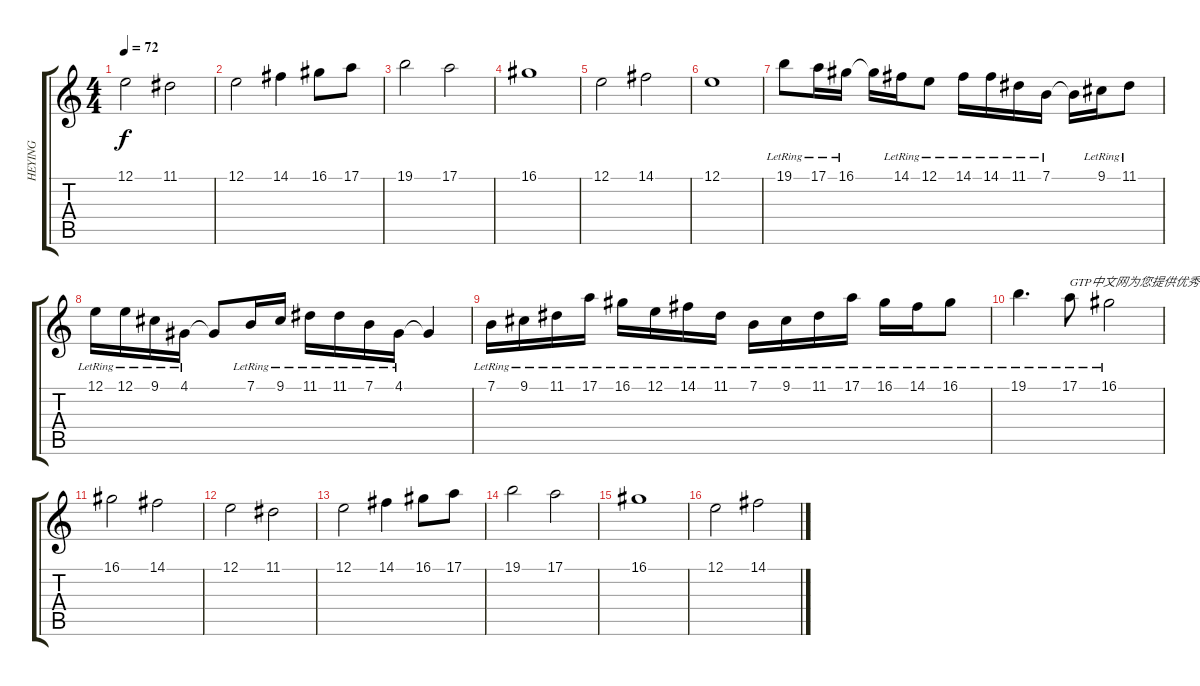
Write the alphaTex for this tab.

\track ("HEYING" "HEYING") {instrument stringensemble1}
\staff {score tabs}
\tuning (E4 B3 G3 D3 A2 E2) {hide}
\ts (4 4)
\tempo 72
\clef g2
\ks c
12.1.2{dy f} 11.1.2 |
12.1.2 14.1.4 16.1.8 17.1.8 |
19.1.2 17.1.2 |
16.1.1 |
12.1.2 14.1.2 |
12.1.1 |
19.1{lr}.8 17.1{lr}.16 16.1{lr}.16 16.1{t}.16 14.1{lr}.16 12.1{lr}.8 14.1{lr}.16 14.1{lr}.16 11.1{lr}.16 7.1{lr}.16 7.1{t}.16 9.1{lr}.16 11.1{lr}.8 |
12.1{lr}.16 12.1{lr}.16 9.1{lr}.16 4.1{lr}.16 4.1{t}.8 7.1{lr}.16 9.1{lr}.16 11.1{lr}.16 11.1{lr}.16 7.1{lr}.16 4.1{lr}.16 4.1{t}.4 |
7.1{lr}.16 9.1{lr}.16 11.1{lr}.16 17.1{lr}.16 16.1{lr}.16 12.1{lr}.16 14.1{lr}.16 11.1{lr}.16 7.1{lr}.16 9.1{lr}.16 11.1{lr}.16 17.1{lr}.16 16.1{lr}.16 14.1{lr}.16 16.1{lr}.8 |
19.1{lr}.4{d} 17.1{lr}.8{txt "GTP中文网为您提供优秀的谱子"} 16.1{lr}.2 |
16.1.2 14.1.2 |
12.1.2 11.1.2 |
12.1.2 14.1.4 16.1.8 17.1.8 |
19.1.2 17.1.2 |
16.1.1 |
12.1.2 14.1.2
